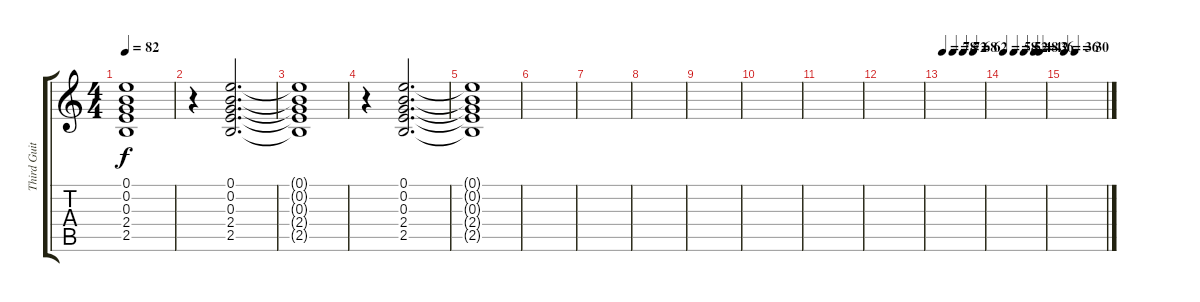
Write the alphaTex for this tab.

\track ("Third Guitar" "Third Guit") {instrument electricguitarclean}
\staff {score tabs}
\tuning (E4 B3 G3 D3 A2 E2) {hide}
\ts (4 4)
\tempo 82
\clef g2
\ks c
(0.1{t} 0.2{t} 0.3{t} 2.4{t} 2.5{t}).1{dy f} |
r.4 (0.1 0.2 0.3 2.4 2.5).2{d} |
(0.1{t} 0.2{t} 0.3{t} 2.4{t} 2.5{t}).1 |
r.4 (0.1 0.2 0.3 2.4 2.5).2{d} |
(0.1{t} 0.2{t} 0.3{t} 2.4{t} 2.5{t}).1 |
|
|
|
|
|
|
|
\tempo 78
\tempo (72 0.25)
\tempo (68 0.5)
\tempo (62 0.75)
|
\tempo 58
\tempo (52 0.25)
\tempo (48 0.5)
\tempo (42 0.75)
\tempo (36 0.875)
|
\tempo 36
\tempo (30 0.25)
